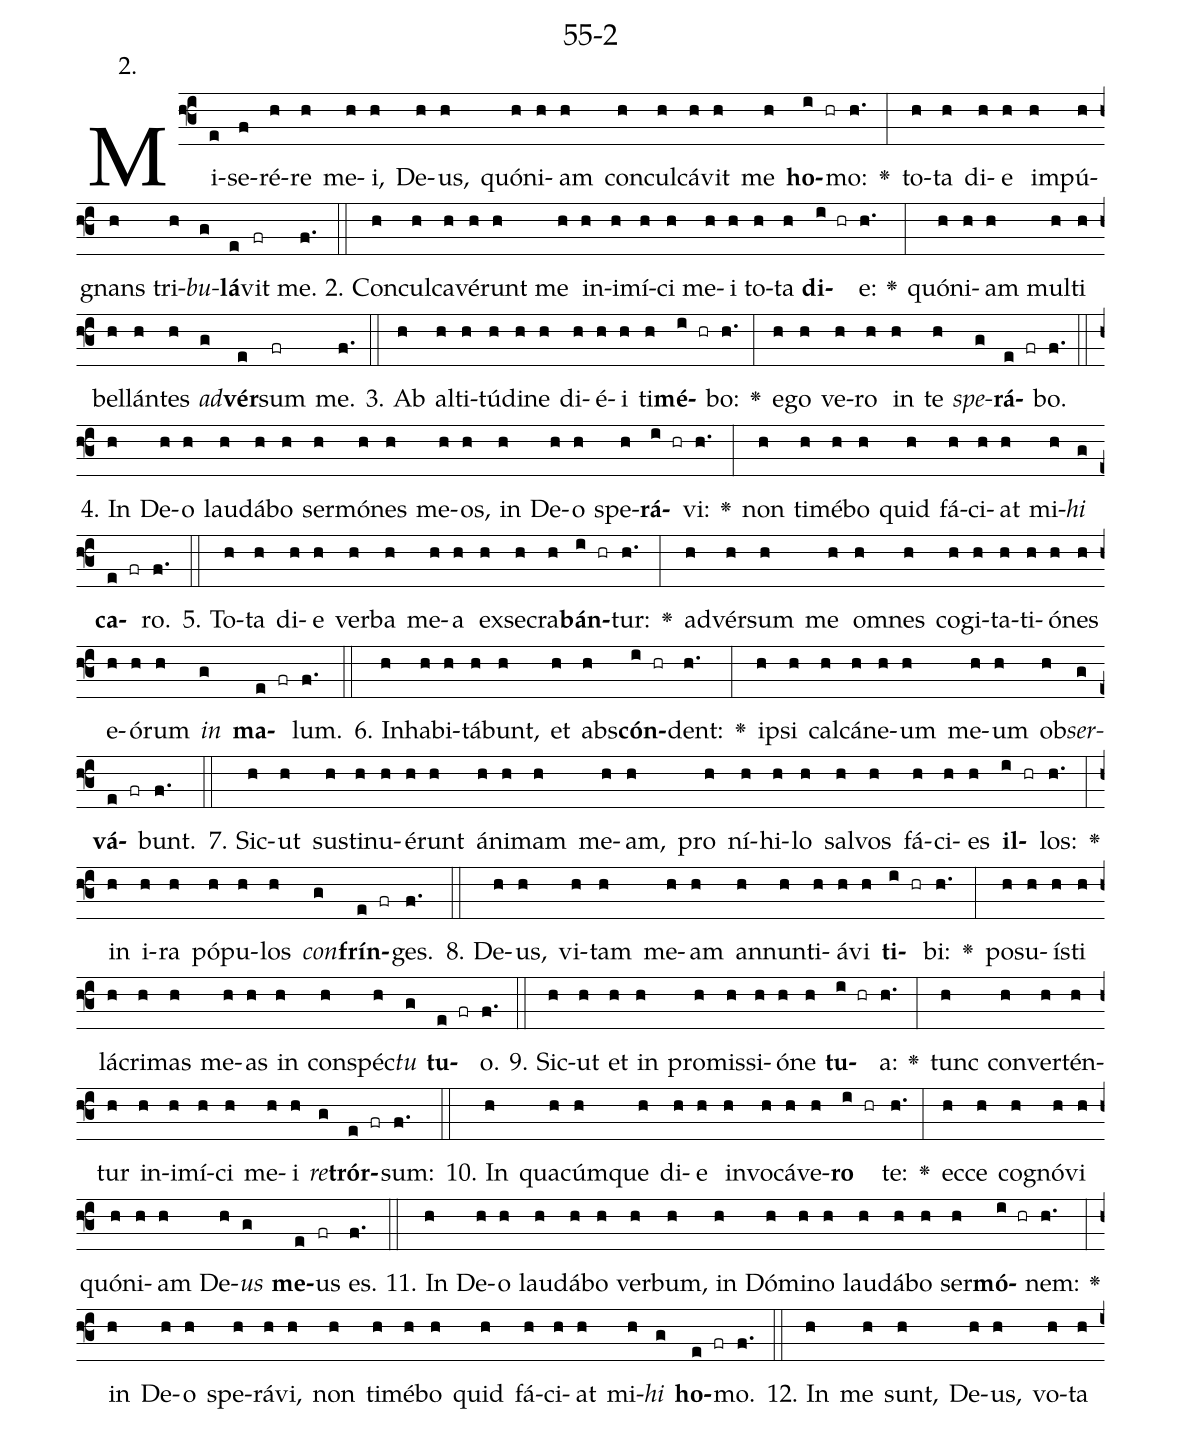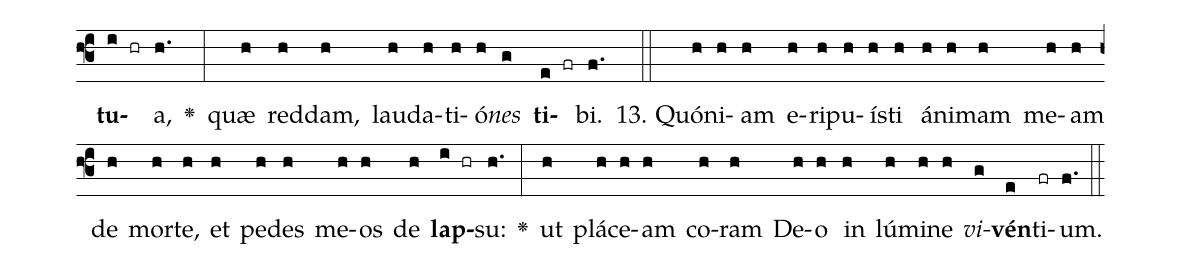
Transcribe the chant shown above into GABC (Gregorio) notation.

name: 55-2;
annotation: 2.;
%%
(f3)Mi(e)se(f)ré(h)re(h) me(h)i,(h) De(h)us,(h) quón(h)i(h)am(h) con(h)cul(h)cá(h)vit(h) me(h) <b>ho</b>(i hr)mo:(h.) <v>\greheightstar</v>(:) to(h)ta(h) di(h)e(h) im(h)pú(h)gnans(h) tri(h)<i>bu</i>(g)<b>lá</b>(e)vit(fr) me.(f.) (::)
2. Con(h)cul(h)ca(h)vé(h)runt(h) me(h) in(h)i(h)mí(h)ci(h) me(h)i(h) to(h)ta(h) <b>di</b>(i hr)e:(h.) <v>\greheightstar</v>(:) quón(h)i(h)am(h) mul(h)ti(h) bel(h)lán(h)tes(h) <i>ad</i>(g)<b>vér</b>(e)sum(fr) me.(f.) (::)
3. Ab(h) al(h)ti(h)tú(h)di(h)ne(h) di(h)é(h)i(h) ti(h)<b>mé</b>(i hr)bo:(h.) <v>\greheightstar</v>(:) e(h)go(h) ve(h)ro(h) in(h) te(h) <i>spe</i>(g)<b>rá</b>(e fr)bo.(f.) (::)
4. In(h) De(h)o(h) lau(h)dá(h)bo(h) ser(h)mó(h)nes(h) me(h)os,(h) in(h) De(h)o(h) spe(h)<b>rá</b>(i hr)vi:(h.) <v>\greheightstar</v>(:) non(h) ti(h)mé(h)bo(h) quid(h) fá(h)ci(h)at(h) mi(h)<i>hi</i>(g) <b>ca</b>(e fr)ro.(f.) (::)
5. To(h)ta(h) di(h)e(h) ver(h)ba(h) me(h)a(h) ex(h)se(h)cra(h)<b>bán</b>(i hr)tur:(h.) <v>\greheightstar</v>(:) ad(h)vér(h)sum(h) me(h) om(h)nes(h) co(h)gi(h)ta(h)ti(h)ó(h)nes(h) e(h)ó(h)rum(h) <i>in</i>(g) <b>ma</b>(e fr)lum.(f.) (::)
6. In(h)ha(h)bi(h)tá(h)bunt,(h) et(h) abs(h)<b>cón</b>(i hr)dent:(h.) <v>\greheightstar</v>(:) ip(h)si(h) cal(h)cá(h)ne(h)um(h) me(h)um(h) ob(h)<i>ser</i>(g)<b>vá</b>(e fr)bunt.(f.) (::)
7. Sic(h)ut(h) sus(h)ti(h)nu(h)é(h)runt(h) á(h)ni(h)mam(h) me(h)am,(h) pro(h) ní(h)hi(h)lo(h) sal(h)vos(h) fá(h)ci(h)es(h) <b>il</b>(i hr)los:(h.) <v>\greheightstar</v>(:) in(h) i(h)ra(h) pó(h)pu(h)los(h) <i>con</i>(g)<b>frín</b>(e fr)ges.(f.) (::)
8. De(h)us,(h) vi(h)tam(h) me(h)am(h) an(h)nun(h)ti(h)á(h)vi(h) <b>ti</b>(i hr)bi:(h.) <v>\greheightstar</v>(:) po(h)su(h)ís(h)ti(h) lá(h)cri(h)mas(h) me(h)as(h) in(h) con(h)spéc(h)<i>tu</i>(g) <b>tu</b>(e fr)o.(f.) (::)
9. Sic(h)ut(h) et(h) in(h) pro(h)mis(h)si(h)ó(h)ne(h) <b>tu</b>(i hr)a:(h.) <v>\greheightstar</v>(:) tunc(h) con(h)ver(h)tén(h)tur(h) in(h)i(h)mí(h)ci(h) me(h)i(h) <i>re</i>(g)<b>trór</b>(e fr)sum:(f.) (::)
10. In(h) qua(h)cúm(h)que(h) di(h)e(h) in(h)vo(h)cá(h)ve(h)<b>ro</b>(i hr) te:(h.) <v>\greheightstar</v>(:) ec(h)ce(h) co(h)gnó(h)vi(h) quón(h)i(h)am(h) De(h)<i>us</i>(g) <b>me</b>(e)us(fr) es.(f.) (::)
11. In(h) De(h)o(h) lau(h)dá(h)bo(h) ver(h)bum,(h) in(h) Dó(h)mi(h)no(h) lau(h)dá(h)bo(h) ser(h)<b>mó</b>(i hr)nem:(h.) <v>\greheightstar</v>(:) in(h) De(h)o(h) spe(h)rá(h)vi,(h) non(h) ti(h)mé(h)bo(h) quid(h) fá(h)ci(h)at(h) mi(h)<i>hi</i>(g) <b>ho</b>(e fr)mo.(f.) (::)
12. In(h) me(h) sunt,(h) De(h)us,(h) vo(h)ta(h) <b>tu</b>(i hr)a,(h.) <v>\greheightstar</v>(:) quæ(h) red(h)dam,(h) lau(h)da(h)ti(h)ó(h)<i>nes</i>(g) <b>ti</b>(e fr)bi.(f.) (::)
13. Quón(h)i(h)am(h) e(h)ri(h)pu(h)ís(h)ti(h) á(h)ni(h)mam(h) me(h)am(h) de(h) mor(h)te,(h) et(h) pe(h)des(h) me(h)os(h) de(h) <b>lap</b>(i hr)su:(h.) <v>\greheightstar</v>(:) ut(h) plá(h)ce(h)am(h) co(h)ram(h) De(h)o(h) in(h) lú(h)mi(h)ne(h) <i>vi</i>(g)<b>vén</b>(e)ti(fr)um.(f.) (::)
